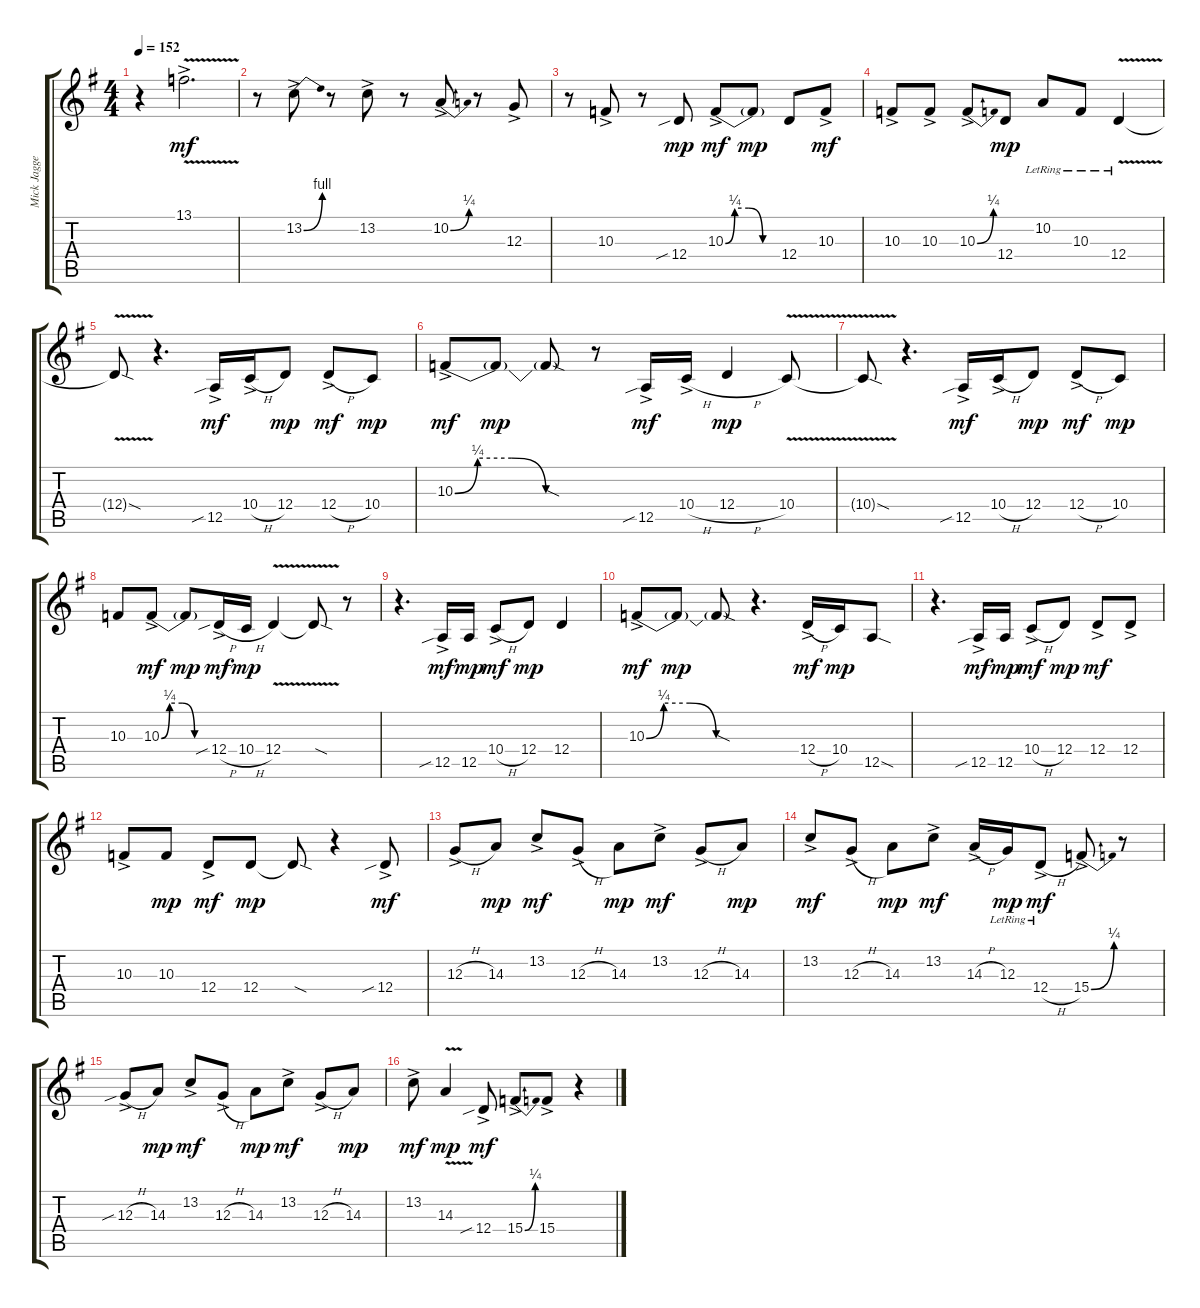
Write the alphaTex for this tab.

\track ("Mick Jagger - Vocals & Bobby Keyes - Sax" "Mick Jagge") {instrument altosax}
\staff {score tabs}
\tuning (E4 B3 G3 D3 A2 E2) {hide}
\ts (4 4)
\tempo 152
\clef g2
\ks g
r.4{dy mp} 13.1{v ac}.2{d dy mf} |
r.8 13.2{be (bend 0 0 60 4) ac}.8 r.8 13.2{ac}.8 r.8 10.2{be (bend 0 0 60 1) ac}.8 r.8 12.3{ac}.8 |
r.8 10.3{ac}.8 r.8 12.4{sib}.8{dy mp} 10.3{be (custom 0 0 10 1 25 1 40 0 60 0) ac}.8{dy mf} 10.3{t}.8{dy mp} 12.4.8 10.3{ac}.8{dy mf} |
10.3{ac}.8 10.3{ac}.8 10.3{be (bend 0 0 60 1) ac}.8 12.4.8{dy mp} 10.2{lr}.8 10.3{lr}.8 12.4{v lr}.4 |
12.4{sod t}.8 r.4{d} 12.5{sib ac}.16{dy mf} 10.4{h ac}.16 12.4.8{dy mp} 12.4{h ac}.8{dy mf} 10.4.8{dy mp} |
10.3{be (custom 0 0 10 1 25 1 40 0 60 0) ac}.8{dy mf} 10.3{t}.8{dy mp} 10.3{sod t}.8 r.8 12.5{sib ac}.16{dy mf} 10.4{h ac}.16 12.4{h}.4{dy mp} 10.4{v}.8 |
10.4{sod t}.8 r.4{d} 12.5{sib ac}.16{dy mf} 10.4{h ac}.16 12.4.8{dy mp} 12.4{h ac}.8{dy mf} 10.4.8{dy mp} |
10.3.8 10.3{be (custom 0 0 10 1 25 1 40 0 60 0) ac}.8{dy mf} 10.3{t}.8{dy mp} 12.4{sib h ac}.16{dy mf} 10.4{h}.16{dy mp} 12.4{v}.4 12.4{sod t}.8 r.8 |
r.4{d} 12.5{sib ac}.16{dy mf} 12.5.16{dy mp} 10.4{h ac}.8{dy mf} 12.4.8{dy mp} 12.4.4 |
10.3{be (custom 0 0 10 1 25 1 40 0 60 0) ac}.8{dy mf} 10.3{t}.8{dy mp} 10.3{sod t}.8 r.4{d} 12.4{h ac}.16{dy mf} 10.4.16{dy mp} 12.5{sod}.8 |
r.4{d} 12.5{sib ac}.16{dy mf} 12.5.16{dy mp} 10.4{h ac}.8{dy mf} 12.4.8{dy mp} 12.4{ac}.8{dy mf} 12.4{ac}.8 |
10.3{ac}.8 10.3.8{dy mp} 12.4{ac}.8{dy mf} 12.4.8{dy mp} 12.4{sod t}.8 r.4 12.4{sib ac}.8{dy mf} |
12.3{h ac}.8 14.3.8{dy mp} 13.2{ac}.8{dy mf} 12.3{h ac}.8 14.3.8{dy mp} 13.2{ac}.8{dy mf} 12.3{h ac}.8 14.3.8{dy mp} |
13.2{ac}.8{dy mf} 12.3{h ac}.8 14.3.8{dy mp} 13.2{ac}.8{dy mf} 14.3{h ac}.16 12.3{lr}.16{dy mp} 12.4{h ac lr}.8{dy mf} 15.4{be (bend 0 0 60 1) ac}.8 r.8 |
12.3{sib h ac}.8 14.3.8{dy mp} 13.2{ac}.8{dy mf} 12.3{h ac}.8 14.3.8{dy mp} 13.2{ac}.8{dy mf} 12.3{h ac}.8 14.3.8{dy mp} |
13.2{ac}.8{dy mf} 14.3{v}.4{dy mp} 12.4{sib ac}.8{dy mf} 15.4{be (bend 0 0 60 1) ac}.8 15.4{ac}.8 r.4
